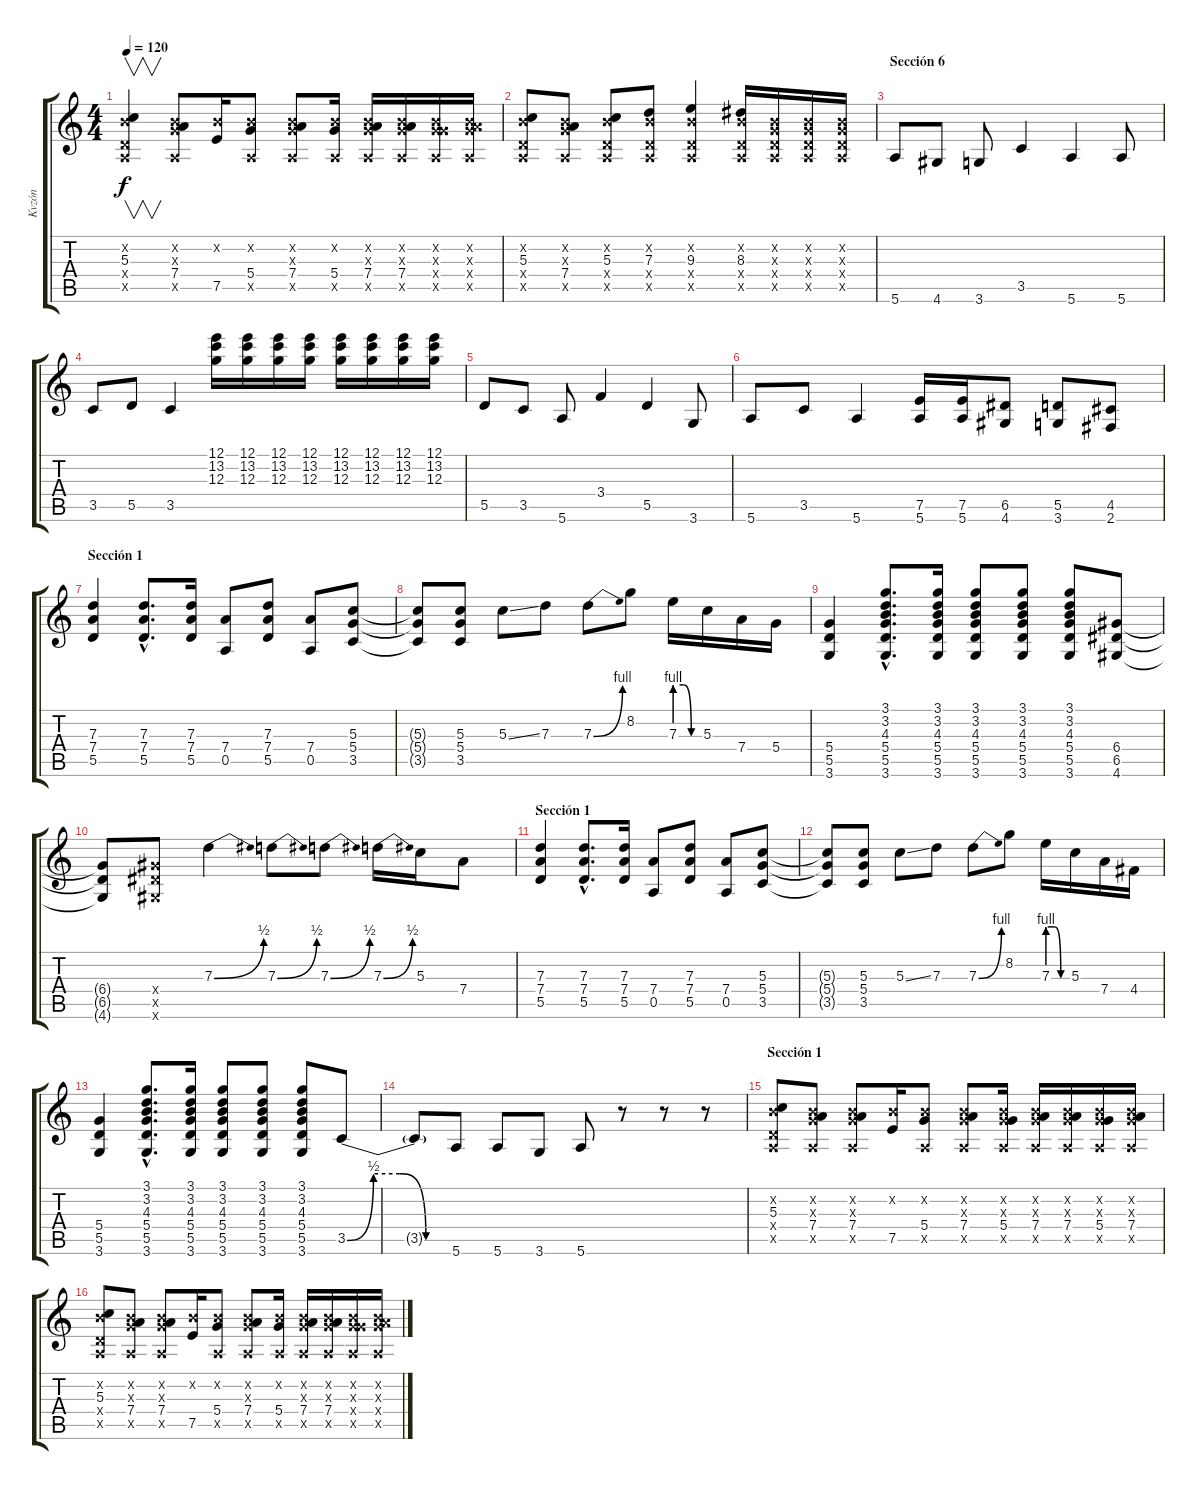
\track ("Kvzón" "Kvzón") {instrument overdrivenguitar}
\staff {score tabs}
\tuning (E4 B3 G3 D3 A2 E2) {hide}
\ts (4 4)
\tempo 120
\clef g2
\ks c
(0.2{x} 5.3 0.4{x} 0.5{x}).4{v dy f} (0.2{x} 0.3{x} 7.4 0.5{x}).8 (0.2{x} 7.5).16 (0.2{x} 5.4 0.5{x}).8 (0.2{x} 0.3{x} 7.4 0.5{x}).8 (0.2{x} 5.4 0.5{x}).16 (0.2{x} 0.3{x} 7.4 0.5{x}).16 (0.2{x} 0.3{x} 7.4 0.5{x}).16 (0.2{x} 0.3{x} 5.4{x} 0.5{x}).16 (0.2{x} 0.3{x} 7.4{x} 0.5{x}).16 |
(0.2{x} 5.3 0.4{x} 0.5{x}).8 (0.2{x} 0.3{x} 7.4 0.5{x}).8 (0.2{x} 5.3 0.4{x} 0.5{x}).8 (0.2{x} 7.3 0.4{x} 0.5{x}).8 (0.2{x} 9.3 0.4{x} 0.5{x}).4 (0.2{x} 8.3 0.4{x} 0.5{x}).16 (0.2{x} 0.3{x} 0.4{x} 0.5{x}).16 (0.2{x} 0.3{x} 0.4{x} 0.5{x}).16 (0.2{x} 0.3{x} 0.4{x} 0.5{x}).16 |
\section ("" "Sección 6")
5.6.8{instrument distortionguitar} 4.6.8 3.6.8 3.5.4 5.6.4 5.6.8 |
3.5.8 5.5.8 3.5.4 (12.1 13.2 12.3).16 (12.1 13.2 12.3).16 (12.1 13.2 12.3).16 (12.1 13.2 12.3).16 (12.1 13.2 12.3).16 (12.1 13.2 12.3).16 (12.1 13.2 12.3).16 (12.1 13.2 12.3).16 |
5.5.8 3.5.8 5.6.8 3.4.4 5.5.4 3.6.8 |
5.6.8 3.5.8 5.6.4 (7.5 5.6).16 (7.5 5.6).16 (6.5 4.6).8 (5.5 3.6).8 (4.5 2.6).8 |
\section ("" "Sección 1")
(7.3 7.4 5.5).4 (7.3{hac} 7.4{hac} 5.5{hac}).8{d} (7.3 7.4 5.5).16 (7.4 0.5).8 (7.3 7.4 5.5).8 (7.4 0.5).8 (5.3 5.4 3.5).8 |
(5.3{t} 5.4{t} 3.5{t}).8 (5.3 5.4 3.5).8 5.3{ss}.8 7.3.8 7.3{be (bend 0 0 60 4)}.8 8.2.8 7.3{be (custom 0 4 20 4 40 0 60 0)}.16 5.3.16 7.4.16 5.4.16 |
(5.4 5.5 3.6).4 (3.1{hac} 3.2{hac} 4.3{hac} 5.4{hac} 5.5{hac} 3.6{hac}).8{d} (3.1 3.2 4.3 5.4 5.5 3.6).16 (3.1 3.2 4.3 5.4 5.5 3.6).8 (3.1 3.2 4.3 5.4 5.5 3.6).8 (3.1 3.2 4.3 5.4 5.5 3.6).8 (6.4 6.5 4.6).8 |
(6.4{t} 6.5{t} 4.6{t}).8 (6.4{x} 6.5{x} 4.6{x}).8 7.3{be (bend 0 0 60 2)}.4 7.3{be (bend 0 0 60 2)}.8 7.3{be (bend 0 0 60 2)}.8 7.3{be (bend 0 0 60 2)}.16 5.3.16 7.4.8 |
\section ("" "Sección 1")
(7.3 7.4 5.5).4 (7.3{hac} 7.4{hac} 5.5{hac}).8{d} (7.3 7.4 5.5).16 (7.4 0.5).8 (7.3 7.4 5.5).8 (7.4 0.5).8 (5.3 5.4 3.5).8 |
(5.3{t} 5.4{t} 3.5{t}).8 (5.3 5.4 3.5).8 5.3{ss}.8 7.3.8 7.3{be (bend 0 0 60 4)}.8 8.2.8 7.3{be (custom 0 4 20 4 40 0 60 0)}.16 5.3.16 7.4.16 4.4.16 |
(5.4 5.5 3.6).4 (3.1{hac} 3.2{hac} 4.3{hac} 5.4{hac} 5.5{hac} 3.6{hac}).8{d} (3.1 3.2 4.3 5.4 5.5 3.6).16 (3.1 3.2 4.3 5.4 5.5 3.6).8 (3.1 3.2 4.3 5.4 5.5 3.6).8 (3.1 3.2 4.3 5.4 5.5 3.6).8 3.5{be (custom 0 0 15 2 30 2 45 0 60 0)}.8 |
3.5{t}.8 5.6.8 5.6.8 3.6.8 5.6.8 r.8 r.8 r.8 |
\section ("" "Sección 1")
(0.2{x} 5.3 0.4{x} 0.5{x}).8{volume 8 instrument synthbass1} (0.2{x} 0.3{x} 7.4 0.5{x}).8 (0.2{x} 0.3{x} 7.4 0.5{x}).8 (0.2{x} 7.5).16 (0.2{x} 5.4 0.5{x}).8 (0.2{x} 0.3{x} 7.4 0.5{x}).8 (0.2{x} 0.3{x} 5.4 0.5{x}).16 (0.2{x} 0.3{x} 7.4 0.5{x}).16 (0.2{x} 0.3{x} 7.4 0.5{x}).16 (0.2{x} 0.3{x} 5.4 0.5{x}).16 (0.2{x} 0.3{x} 7.4 0.5{x}).16 |
(0.2{x} 5.3 0.4{x} 0.5{x}).8 (0.2{x} 0.3{x} 7.4 0.5{x}).8 (0.2{x} 0.3{x} 7.4 0.5{x}).8 (0.2{x} 7.5).16 (0.2{x} 5.4 0.5{x}).8 (0.2{x} 0.3{x} 7.4 0.5{x}).8 (0.2{x} 5.4 0.5{x}).16 (0.2{x} 0.3{x} 7.4 0.5{x}).16 (0.2{x} 0.3{x} 7.4 0.5{x}).16 (0.2{x} 0.3{x} 5.4{x} 0.5{x}).16 (0.2{x} 0.3{x} 7.4{x} 0.5{x}).16
